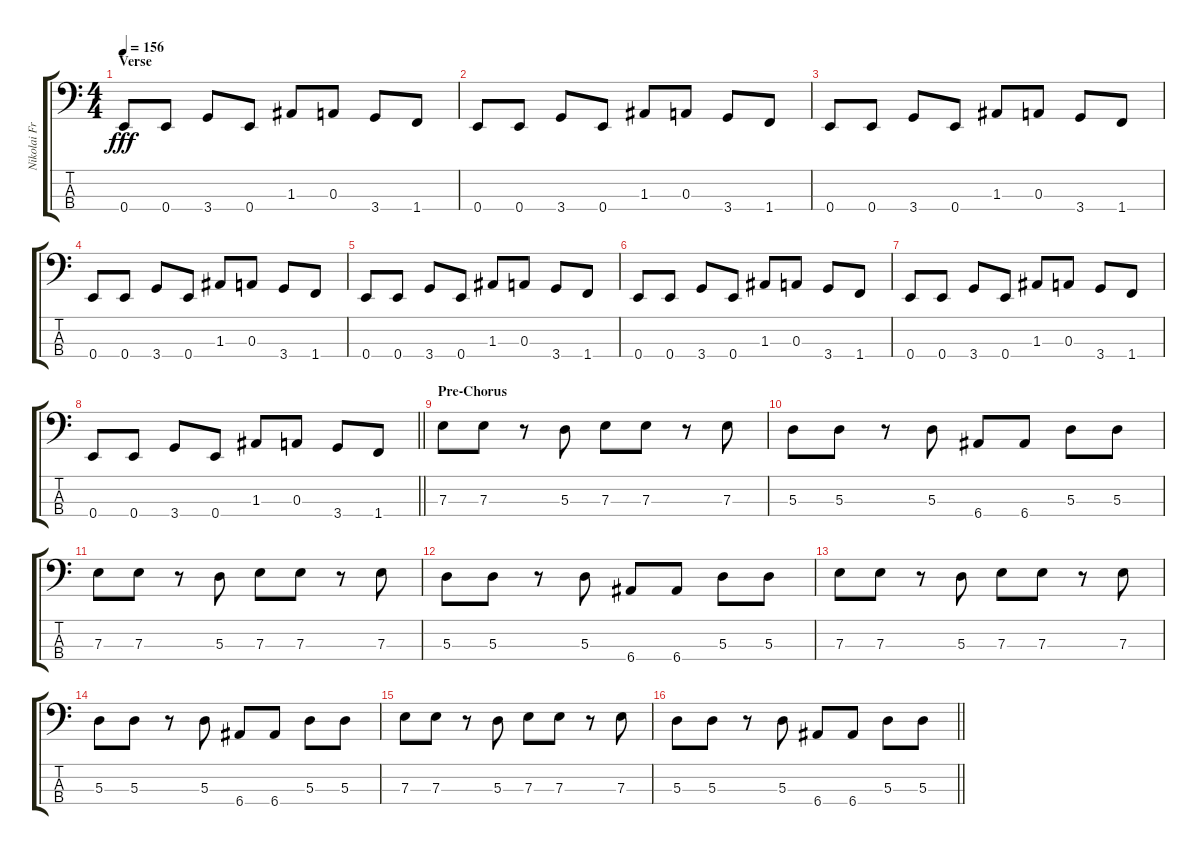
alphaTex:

\track ("Nikolai Fraiture" "Nikolai Fr") {instrument electricbasspick}
\staff {score tabs}
\tuning (G2 D2 A1 E1) {hide}
\ts (4 4)
\section ("" "Verse")
\tempo 156
\clef f4
\ks c
0.4.8{dy fff} 0.4.8 3.4.8 0.4.8 1.3.8 0.3.8 3.4.8 1.4.8 |
0.4.8 0.4.8 3.4.8 0.4.8 1.3.8 0.3.8 3.4.8 1.4.8 |
0.4.8 0.4.8 3.4.8 0.4.8 1.3.8 0.3.8 3.4.8 1.4.8 |
0.4.8 0.4.8 3.4.8 0.4.8 1.3.8 0.3.8 3.4.8 1.4.8 |
0.4.8 0.4.8 3.4.8 0.4.8 1.3.8 0.3.8 3.4.8 1.4.8 |
0.4.8 0.4.8 3.4.8 0.4.8 1.3.8 0.3.8 3.4.8 1.4.8 |
0.4.8 0.4.8 3.4.8 0.4.8 1.3.8 0.3.8 3.4.8 1.4.8 |
\barLineRight lightlight
0.4.8 0.4.8 3.4.8 0.4.8 1.3.8 0.3.8 3.4.8 1.4.8 |
\section ("" "Pre-Chorus")
7.3.8 7.3.8 r.8 5.3.8 7.3.8 7.3.8 r.8 7.3.8 |
5.3.8 5.3.8 r.8 5.3.8 6.4.8 6.4.8 5.3.8 5.3.8 |
7.3.8 7.3.8 r.8 5.3.8 7.3.8 7.3.8 r.8 7.3.8 |
5.3.8 5.3.8 r.8 5.3.8 6.4.8 6.4.8 5.3.8 5.3.8 |
7.3.8 7.3.8 r.8 5.3.8 7.3.8 7.3.8 r.8 7.3.8 |
5.3.8 5.3.8 r.8 5.3.8 6.4.8 6.4.8 5.3.8 5.3.8 |
7.3.8 7.3.8 r.8 5.3.8 7.3.8 7.3.8 r.8 7.3.8 |
\barLineRight lightlight
5.3.8 5.3.8 r.8 5.3.8 6.4.8 6.4.8 5.3.8 5.3.8
